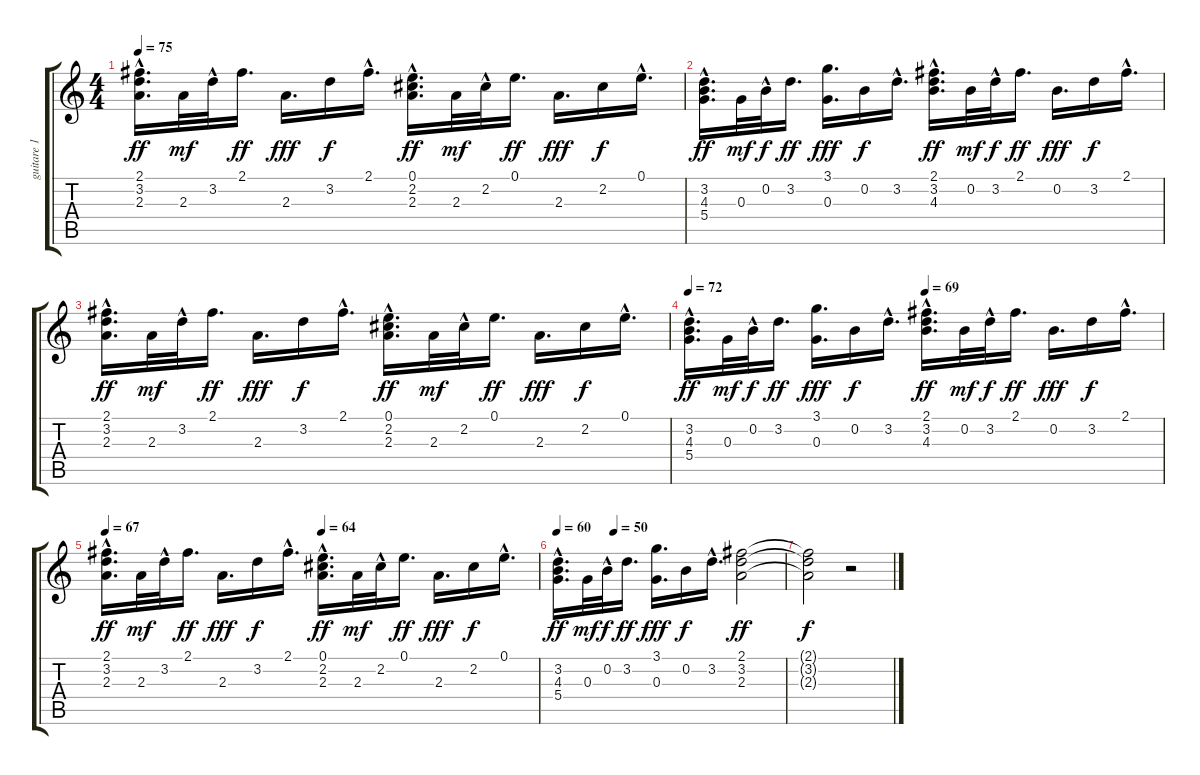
\track ("guitare 1" "guitare 1") {instrument electricguitarclean}
\staff {score tabs}
\tuning (E4 B3 G3 D3 A2 E2) {hide}
\ts (4 4)
\tempo 75
\clef g2
\ks c
(2.1 3.2 2.3{hac}).16{d dy ff} 2.3.32{dy mf} 3.2{hac}.32 2.1.16{d dy ff} 2.3.16{d dy fff} 3.2.16{dy f} 2.1{hac}.16{d} (0.1 2.2 2.3{hac}).16{d dy ff} 2.3.32{dy mf} 2.2{hac}.32 0.1.16{d dy ff} 2.3.16{d dy fff} 2.2.16{dy f} 0.1{hac}.16{d} |
(3.2 4.3 5.4{hac}).16{d dy ff} 0.3.32{dy mf} 0.2{hac}.32{dy f} 3.2.16{d dy ff} (3.1 0.3).16{d dy fff} 0.2.16{dy f} 3.2{hac}.16{d} (2.1 3.2 4.3{hac}).16{d dy ff} 0.2.32{dy mf} 3.2{hac}.32{dy f} 2.1.16{d dy ff} 0.2.16{d dy fff} 3.2.16{dy f} 2.1{hac}.16{d} |
(2.1 3.2 2.3{hac}).16{d dy ff} 2.3.32{dy mf} 3.2{hac}.32 2.1.16{d dy ff} 2.3.16{d dy fff} 3.2.16{dy f} 2.1{hac}.16{d} (0.1 2.2 2.3{hac}).16{d dy ff} 2.3.32{dy mf} 2.2{hac}.32 0.1.16{d dy ff} 2.3.16{d dy fff} 2.2.16{dy f} 0.1{hac}.16{d} |
\tempo 72
\tempo (69 0.5)
(3.2 4.3 5.4{hac}).16{d dy ff} 0.3.32{dy mf} 0.2{hac}.32{dy f} 3.2.16{d dy ff} (3.1 0.3).16{d dy fff} 0.2.16{dy f} 3.2{hac}.16{d} (2.1 3.2 4.3{hac}).16{d dy ff} 0.2.32{dy mf} 3.2{hac}.32{dy f} 2.1.16{d dy ff} 0.2.16{d dy fff} 3.2.16{dy f} 2.1{hac}.16{d} |
\tempo 67
\tempo (64 0.5)
(2.1 3.2 2.3{hac}).16{d dy ff} 2.3.32{dy mf} 3.2{hac}.32 2.1.16{d dy ff} 2.3.16{d dy fff} 3.2.16{dy f} 2.1{hac}.16{d} (0.1 2.2 2.3{hac}).16{d dy ff} 2.3.32{dy mf} 2.2{hac}.32 0.1.16{d dy ff} 2.3.16{d dy fff} 2.2.16{dy f} 0.1{hac}.16{d} |
\tempo 60
\tempo (50 0.25)
(3.2 4.3 5.4{hac}).16{d dy ff} 0.3.32{dy mf} 0.2{hac}.32{dy f} 3.2.16{d dy ff} (3.1 0.3).16{d dy fff} 0.2.16{dy f} 3.2{hac}.16{d} (2.1 3.2 2.3).2{dy ff} |
(2.1{t} 3.2{t} 2.3{t}).2{dy f} r.2
